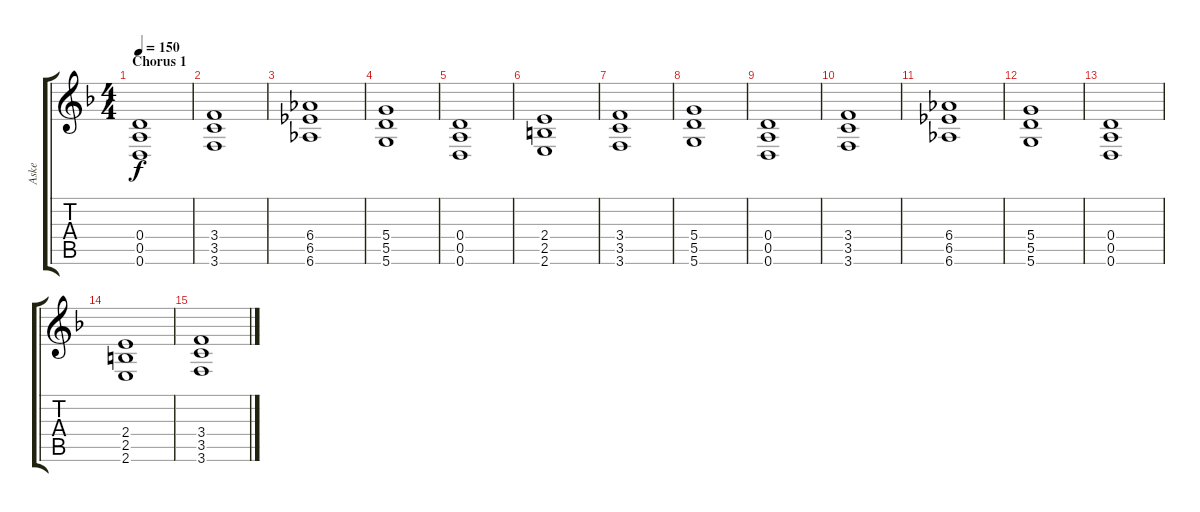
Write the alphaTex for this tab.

\track ("Aske" "Aske") {instrument overdrivenguitar}
\staff {score tabs}
\tuning (E4 B3 G3 D3 A2 D2) {hide}
\ts (4 4)
\section ("" "Chorus 1")
\tempo 150
\clef g2
\ks dminor
(0.4 0.5 0.6).1{dy f} |
(3.4 3.5 3.6).1 |
(6.4 6.5 6.6).1 |
(5.4 5.5 5.6).1 |
(0.4 0.5 0.6).1 |
(2.4 2.5 2.6).1 |
(3.4 3.5 3.6).1 |
(5.4 5.5 5.6).1 |
(0.4 0.5 0.6).1 |
(3.4 3.5 3.6).1 |
(6.4 6.5 6.6).1 |
(5.4 5.5 5.6).1 |
(0.4 0.5 0.6).1 |
(2.4 2.5 2.6).1 |
(3.4 3.5 3.6).1
